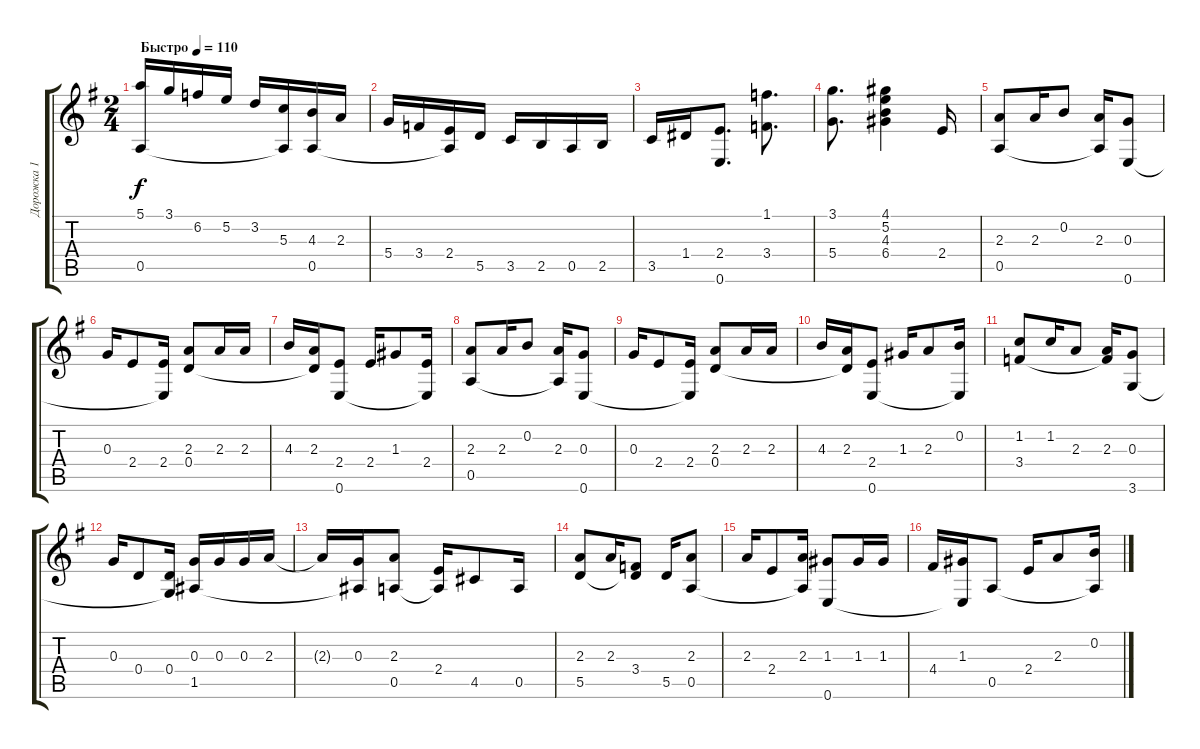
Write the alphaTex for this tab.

\track ("Дорожка 1" "Дорожка 1") {instrument acousticguitarnylon}
\staff {score tabs}
\tuning (E4 B3 G3 D3 A2 E2) {hide}
\ts (2 4)
\tempo (110 "Быстро")
\clef g2
\ks eminor
(5.1 0.5).16{dy f instrument acousticguitarnylon} 3.1.16 6.2.16 5.2.16 3.2.16 (5.3 0.5{t}).16 (4.3 0.5).16 2.3.16 |
5.4.16 3.4.16 (2.4 0.5{t}).16 5.5.16 3.5.16 2.5.16 0.5.16 2.5.16 |
3.5.16 1.4.16 (2.4 0.6).8{d} (1.1 3.4).8{d} |
(3.1 5.4).8{d} (4.1 5.2 4.3 6.4).4 2.4.16 |
(2.3 0.5).8 2.3.16 0.2.8 (2.3 0.5{t}).16 (0.3 0.6).8 |
0.3.16 2.4.8 (2.4 0.6{t}).16 (2.3 0.4).8 2.3.16 2.3.16 |
4.3.16 (2.3 0.4{t}).16 (2.4 0.6).8 2.4.16 1.3.8 (2.4 0.6{t}).16 |
(2.3 0.5).8 2.3.16 0.2.8 (2.3 0.5{t}).16 (0.3 0.6).8 |
0.3.16 2.4.8 (2.4 0.6{t}).16 (2.3 0.4).8 2.3.16 2.3.16 |
4.3.16 (2.3 0.4{t}).16 (2.4 0.6).8 1.3.16 2.3.8 (0.2 0.6{t}).16 |
(1.2 3.4).8 1.2.16 2.3.8 (2.3 3.4{t}).16 (0.3 3.6).8 |
0.3.16 0.4.8 (0.4 3.6{t}).16 (0.3 1.5).16 0.3.16 0.3.16 2.3.16 |
2.3{t}.16 (0.3 1.5{t}).16 (2.3 0.5).8 (2.4 0.5{t}).16 4.5.8 0.5.16 |
(2.3 5.5).8 2.3.16 (3.4 5.5{t}).8 5.5.16 (2.3 0.5).8 |
2.3.16 2.4.8 (2.3 0.5{t}).16 (1.3 0.6).8 1.3.16 1.3.16 |
4.4.16 (1.3 0.6{t}).16 0.5.8 2.4.16 2.3.8 (0.2 0.5{t}).16
